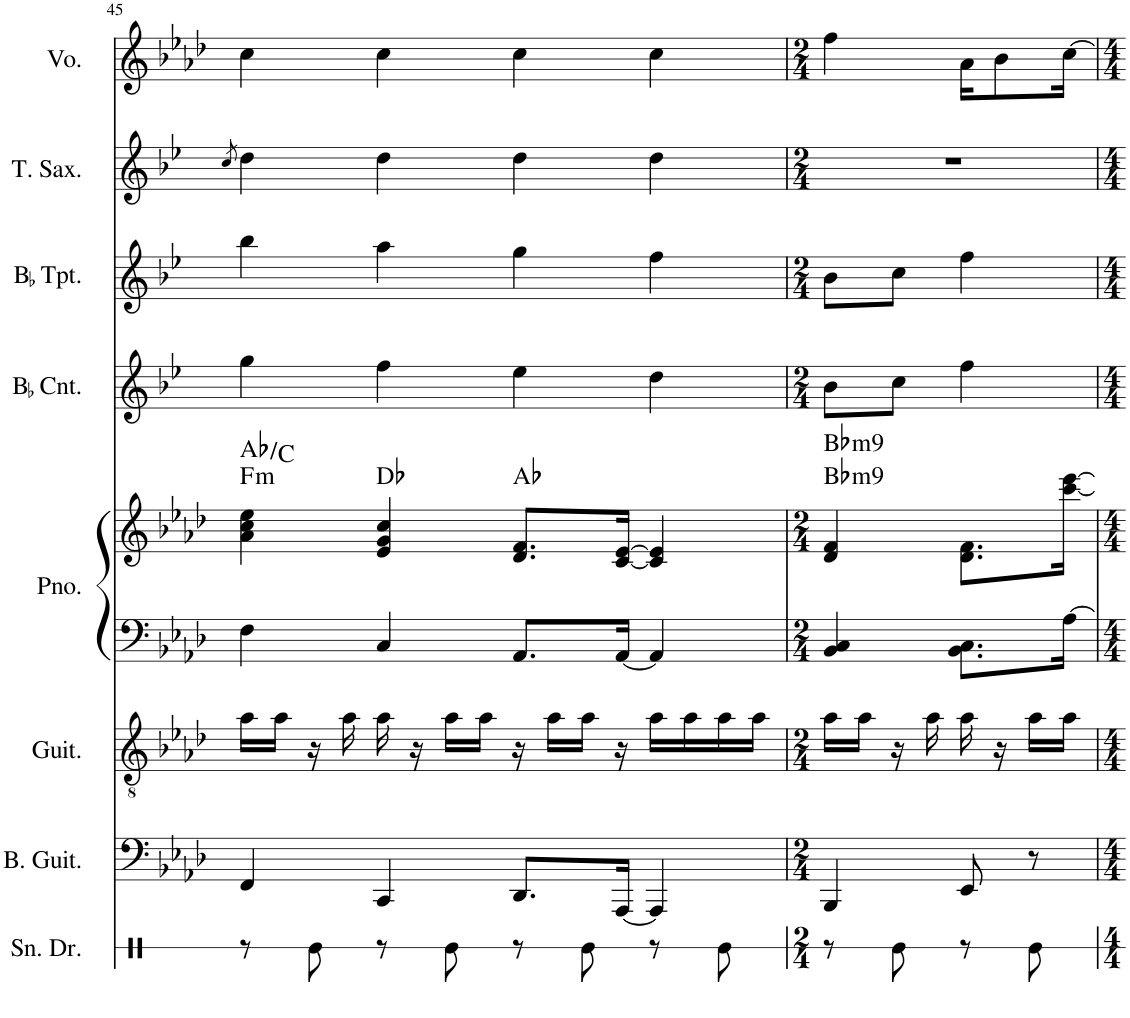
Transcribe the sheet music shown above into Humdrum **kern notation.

**kern	**kern	**kern	**kern	**kern	**harte	**kern	**kern	**kern	**kern
*part8	*part7	*part6	*part5	*part5	*part5	*part4	*part3	*part2	*part1
*staff9	*staff8	*staff7	*staff6	*staff5	*	*staff4	*staff3	*staff2	*staff1
*I"Snare Drum	*I"Bass Guitar	*I"Guitar	*I"Piano	*	*	*I"BaccidentalFlat Cornet	*I"BaccidentalFlat Trumpet	*I"Tenor Saxophone	*I"Vocal
*I'Sn. Dr.	*I'B. Guit.	*I'Guit.	*I'Pno.	*	*	*I'BaccidentalFlat Cnt.	*I'BaccidentalFlat Tpt.	*I'T. Sax.	*I'Vo.
!!LO:PB:g=z
*clefX	*clefF4	*clefGv2	*clefF4	*clefG2	*	*clefG2	*clefG2	*clefG2	*clefG2
*	*	*	*	*	*	*Trd1c2	*Trd1c2	*Trd8c14	*
*k[]	*k[b-e-a-d-]	*k[b-e-a-d-]	*k[b-e-a-d-]	*k[b-e-a-d-]	*	*k[b-e-]	*k[b-e-]	*k[b-e-]	*k[b-e-a-d-]
*M4/4	*M4/4	*M4/4	*M4/4	*M4/4	*	*M4/4	*M4/4	*M4/4	*M4/4
=45	=45	=45	=45	=45	=45	=45	=45	=45	=45
.	.	.	.	.	.	.	.	8qcc/	.
!	!	!	!	!	!LO:H:n=1:kt=m	!	!	!	!
8r	4FF/	16a-\LL	4F\	4a-\ 4cc\ 4ee-\	F:min Ab:maj/3	4gg\	4bb-\	4dd\	4cc\
.	.	16a-\JJ	.	.	.	.	.	.	.
8Re\	.	16r	.	.	.	.	.	.	.
.	.	16a-\	.	.	.	.	.	.	.
8r	4CC/	16a-\	4C/	4e-/ 4g/ 4cc/	Db:maj	4ff\	4aa\	4dd\	4cc\
.	.	16r	.	.	.	.	.	.	.
8Re\	.	16a-\LL	.	.	.	.	.	.	.
.	.	16a-\JJ	.	.	.	.	.	.	.
8r	8.DD-/L	16r	8.AA-/L	8.d-/ 8.f/L	Ab:maj	4ee-\	4gg\	4dd\	4cc\
.	.	16a-\LL	.	.	.	.	.	.	.
8Re\	.	16a-\JJ	.	.	.	.	.	.	.
.	[16AAA-/Jk	16r	[16AA-/Jk	[16c/ [16e-/Jk	.	.	.	.	.
8r	4AAA-/]	16a-\LL	4AA-/]	4c/] 4e-/]	.	4dd\	4ff\	4dd\	4cc\
.	.	16a-\	.	.	.	.	.	.	.
8Re\	.	16a-\	.	.	.	.	.	.	.
.	.	16a-\JJ	.	.	.	.	.	.	.
=46	=46	=46	=46	=46	=46	=46	=46	=46	=46
*M2/4	*M2/4	*M2/4	*M2/4	*M2/4	*	*M2/4	*M2/4	*M2/4	*M2/4
!	!	!	!	!	!LO:H:n=1:kt=m9	!	!	!	!
!	!	!	!	!	!LO:H:n=2:kt=m9	!	!	!	!
8r	4BBB-/	16a-\LL	4BB-/ 4C/	4d-/ 4f/	Bb:min9 Bb:min9	8b-\L	8b-\L	2r	4ff\
.	.	16a-\JJ	.	.	.	.	.	.	.
8Re\	.	16r	.	.	.	8cc\J	8cc\J	.	.
.	.	16a-\	.	.	.	.	.	.	.
8r	8EE-/	16a-\	8.BB-\ 8.C\L	8.d-\ 8.f\L	.	4ff\	4ff\	.	16a-\KL
.	.	16r	.	.	.	.	.	.	8b-\
8Re\	8r	16a-\LL	.	.	.	.	.	.	.
.	.	16a-\JJ	[16A-\Jk	[16ccc\ [16eee-\Jk	.	.	.	.	[16cc\Jk
=	=	=	=	=	=	=	=	=	=
*-	*-	*-	*-	*-	*-	*-	*-	*-	*-
